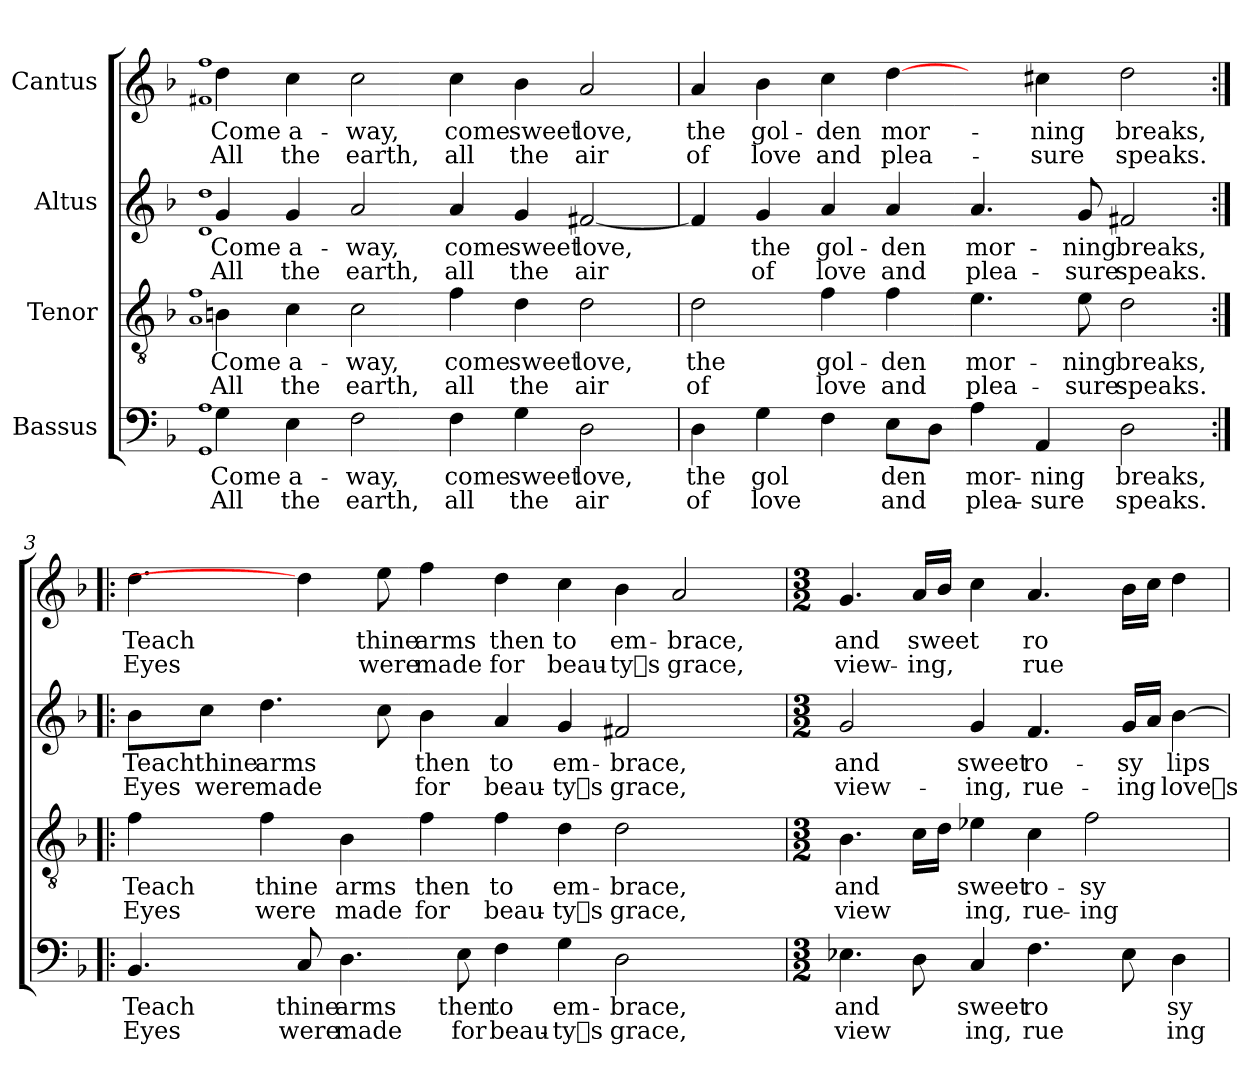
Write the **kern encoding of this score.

**kern	**text	**text	**kern	**text	**text	**kern	**text	**text	**kern	**text	**text
*part4	*part4	*part4	*part3	*part3	*part3	*part2	*part2	*part2	*part1	*part1	*part1
*staff4	*staff4	*staff4	*staff3	*staff3	*staff3	*staff2	*staff2	*staff2	*staff1	*staff1	*staff1
*I"Bassus	*	*	*I"Tenor	*	*	*I"Altus	*	*	*I"Cantus	*	*
*clefF4	*	*	*clefGv2	*	*	*clefG2	*	*	*clefG2	*	*
*k[b-]	*	*	*k[b-]	*	*	*k[b-]	*	*	*k[b-]	*	*
=1	=1	=1	=1	=1	=1	=1	=1	=1	=1	=1	=1
1qGG 1qA	.	.	1qA 1qf	.	.	1qd 1qdd	.	.	1qf#X 1qff	.	.
!	!LO:LY:b	!LO:LY:b	!	!LO:LY:b	!LO:LY:b	!	!LO:LY:b	!LO:LY:b	!	!LO:LY:b	!LO:LY:b
4G\	Come	All	4Bn\	Come	All	4g/	Come	All	4dd\	Come	All
!	!LO:LY:b	!LO:LY:b	!	!LO:LY:b	!LO:LY:b	!	!LO:LY:b	!LO:LY:b	!	!LO:LY:b	!LO:LY:b
4E\	a-	the	4c\	a-	the	4g/	a-	the	4cc\	a-	the
!	!LO:LY:b	!LO:LY:b	!	!LO:LY:b	!LO:LY:b	!	!LO:LY:b	!LO:LY:b	!	!LO:LY:b	!LO:LY:b
2F\	way,	earth,	2c\	way,	earth,	2a/	way,	earth,	2cc\	way,	earth,
!	!LO:LY:b	!LO:LY:b	!	!LO:LY:b	!LO:LY:b	!	!LO:LY:b	!LO:LY:b	!	!LO:LY:b	!LO:LY:b
4F\	come	all	4f\	come	all	4a/	come	all	4cc\	come	all
!	!LO:LY:b	!LO:LY:b	!	!LO:LY:b	!LO:LY:b	!	!LO:LY:b	!LO:LY:b	!	!LO:LY:b	!LO:LY:b
4G\	sweet	the	4d\	sweet	the	4g/	sweet	the	4b-\	sweet	the
!	!LO:LY:b	!LO:LY:b	!	!LO:LY:b	!LO:LY:b	!	!LO:LY:b	!LO:LY:b	!	!LO:LY:b	!LO:LY:b
2D\	love,	air	2d\	love,	air	[2f#X/	love,	air	2a/	love,	air
=2	=2	=2	=2	=2	=2	=2	=2	=2	=2	=2	=2
!	!LO:LY:b	!LO:LY:b	!	!LO:LY:b	!LO:LY:b	!	!	!	!	!LO:LY:b	!LO:LY:b
4D\	the	of	2d\	the	of	4f#/]	.	.	4a/	the	of
!	!LO:LY:b	!LO:LY:b	!	!	!	!	!LO:LY:b	!LO:LY:b	!	!LO:LY:b	!LO:LY:b
4G\	gol	love	.	.	.	4g/	the	of	4b-\	gol-	love
!	!LO:LY:b	!	!	!LO:LY:b	!LO:LY:b	!	!LO:LY:b	!LO:LY:b	!	!LO:LY:b	!LO:LY:b
4F\	-	.	4f\	gol-	love	4a/	gol-	love	4cc\	den	and
!	!LO:LY:b	!LO:LY:b	!	!LO:LY:b	!LO:LY:b	!	!LO:LY:b	!LO:LY:b	!	!LO:LY:b	!LO:LY:b
8E\L	den	and	4f\	den	and	4a/	den	and	[4dd\	mor-	plea-
8D\J	.	.	.	.	.	.	.	.	.	.	.
!	!LO:LY:b	!LO:LY:b	!	!LO:LY:b	!LO:LY:b	!	!LO:LY:b	!LO:LY:b	!	!	!
4A\	mor-	plea-	4.e\	mor-	plea-	4.a/	mor-	plea-	4ryy	.	.
!	!LO:LY:b	!LO:LY:b	!	!	!	!	!	!	!	!LO:LY:b	!LO:LY:b
4AA/	ning	sure	.	.	.	.	.	.	4cc#X\	ning	sure
!	!	!	!	!LO:LY:b	!LO:LY:b	!	!LO:LY:b	!LO:LY:b	!	!	!
.	.	.	8e\	ning	sure	8g/	ning	sure	.	.	.
!	!LO:LY:b	!LO:LY:b	!	!LO:LY:b	!LO:LY:b	!	!LO:LY:b	!LO:LY:b	!	!LO:LY:b	!LO:LY:b
2D\	breaks,	speaks.	2d\	breaks,	speaks.	2f#X/	breaks,	speaks.	2dd\	breaks,	speaks.
=3:|!|:	=3:|!|:	=3:|!|:	=3:|!|:	=3:|!|:	=3:|!|:	=3:|!|:	=3:|!|:	=3:|!|:	=3:|!|:	=3:|!|:	=3:|!|:
!	!LO:LY:b	!LO:LY:b	!	!LO:LY:b	!LO:LY:b	!	!LO:LY:b	!LO:LY:b	!	!LO:LY:b	!LO:LY:b
4.BB-/	Teach	Eyes	4f\	Teach	Eyes	8b-\L	Teach	Eyes	4.dd\	Teach	Eyes
!	!	!	!	!	!	!	!LO:LY:b	!LO:LY:b	!	!	!
.	.	.	.	.	.	8cc\J	thine	were	.	.	.
!	!	!	!	!LO:LY:b	!LO:LY:b	!	!LO:LY:b	!LO:LY:b	!	!	!
.	.	.	4f\	thine	were	4.dd\	arms	made	.	.	.
!	!LO:LY:b	!LO:LY:b	!	!	!	!	!	!	!	!	!
8C/	thine	were	.	.	.	.	.	.	4dd\]	.	.
!	!LO:LY:b	!LO:LY:b	!	!LO:LY:b	!LO:LY:b	!	!	!	!	!	!
4.D\	arms	made	4B-\	arms	made	.	.	.	.	.	.
!	!	!	!	!	!	!	!	!	!	!LO:LY:b	!LO:LY:b
.	.	.	.	.	.	8cc\	.	.	8ee\	thine	were
!	!	!	!	!LO:LY:b	!LO:LY:b	!	!LO:LY:b	!LO:LY:b	!	!LO:LY:b	!LO:LY:b
.	.	.	4f\	then	for	4b-\	then	for	4ff\	arms	made
!	!LO:LY:b	!LO:LY:b	!	!	!	!	!	!	!	!	!
8E\	then	for	.	.	.	.	.	.	.	.	.
!	!LO:LY:b	!LO:LY:b	!	!LO:LY:b	!LO:LY:b	!	!LO:LY:b	!LO:LY:b	!	!LO:LY:b	!LO:LY:b
4F\	to	beau-	4f\	to	beau-	4a/	to	beau-	4dd\	then	for
!	!LO:LY:b	!LO:LY:b	!	!LO:LY:b	!LO:LY:b	!	!LO:LY:b	!LO:LY:b	!	!LO:LY:b	!LO:LY:b
4G\	em-	tys	4d\	em-	tys	4g/	em-	tys	4cc\	to	beau-
!	!LO:LY:b	!LO:LY:b	!	!LO:LY:b	!LO:LY:b	!	!LO:LY:b	!LO:LY:b	!	!LO:LY:b	!LO:LY:b
2D\	brace,	grace,	2d\	brace,	grace,	2f#X/	brace,	grace,	4b-\	em-	tys
!	!	!	!	!	!	!	!	!	!	!LO:LY:b	!LO:LY:b
.	.	.	.	.	.	.	.	.	2a/	brace,	grace,
4ryy	.	.	4ryy	.	.	4ryy	.	.	.	.	.
!!LO:LB:g=z
=4	=4	=4	=4	=4	=4	=4	=4	=4	=4	=4	=4
*M3/2	*	*	*M3/2	*	*	*M3/2	*	*	*M3/2	*	*
!	!LO:LY:b	!LO:LY:b	!	!LO:LY:b	!LO:LY:b	!	!LO:LY:b	!LO:LY:b	!	!LO:LY:b	!LO:LY:b
4.E-X\	and	view	4.B-\	and	view	2g/	and	view-	4.g/	and	view-
!	!	!LO:LY:b	!	!	!LO:LY:b	!	!	!	!	!LO:LY:b	!LO:LY:b
8D\	.	-	16c\LL	.	-	.	.	.	16a/LL	sweet	ing,
.	.	.	16d\JJ	.	.	.	.	.	16b-/JJ	.	.
!	!LO:LY:b	!LO:LY:b	!	!LO:LY:b	!LO:LY:b	!	!LO:LY:b	!LO:LY:b	!	!	!
4C/	sweet	ing,	4e-X\	sweet	ing,	4g/	sweet	ing,	4cc\	.	.
!	!LO:LY:b	!LO:LY:b	!	!LO:LY:b	!LO:LY:b	!	!LO:LY:b	!LO:LY:b	!	!LO:LY:b	!LO:LY:b
4.F\	ro	rue	4c\	ro-	rue-	4.f/	ro-	rue-	4.a/	ro	rue
!	!	!	!	!LO:LY:b	!LO:LY:b	!	!	!	!	!	!
.	.	.	2f\	sy	ing	.	.	.	.	.	.
!	!LO:LY:b	!LO:LY:b	!	!	!	!	!LO:LY:b	!LO:LY:b	!	!	!
8E-\	-	-	.	.	.	16g/LL	sy	ing	16b-\LL	.	.
.	.	.	.	.	.	16a/JJ	.	.	16cc\JJ	.	.
!	!LO:LY:b	!LO:LY:b	!	!	!	!	!LO:LY:b	!LO:LY:b	!	!	!
4D\	sy	ing	.	.	.	[4b-\	lips	loves	4dd\	.	.
=	=	=	=	=	=	=	=	=	=	=	=
*-	*-	*-	*-	*-	*-	*-	*-	*-	*-	*-	*-
